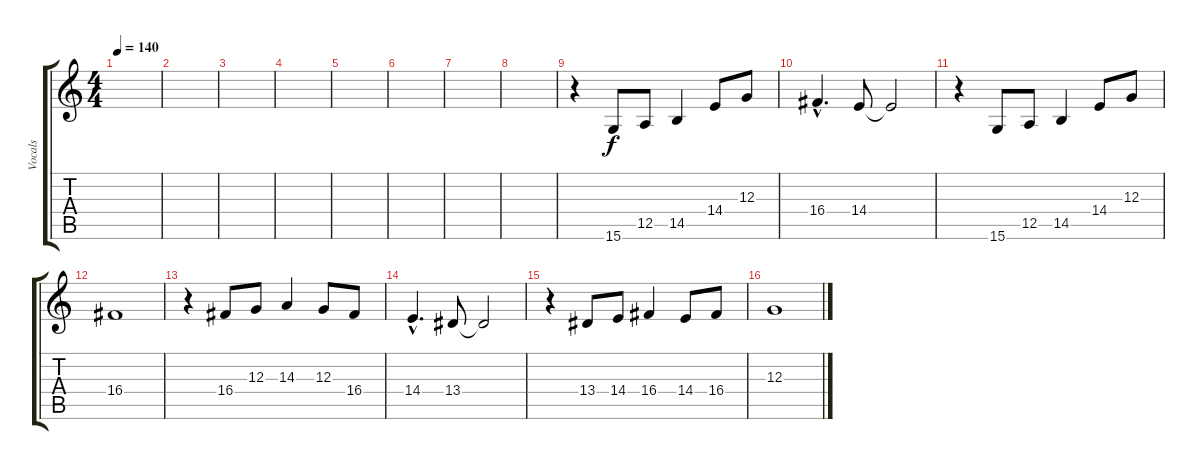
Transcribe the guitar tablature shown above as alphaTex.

\track ("Vocals" "Vocals") {instrument panflute}
\staff {score tabs}
\tuning (E4 B3 G3 D3 A2 E2) {hide}
\ts (4 4)
\tempo 140
\clef g2
\ks c
|
|
|
|
|
|
|
|
r.4 15.6.8 12.5.8 14.5.4 14.4.8 12.3.8 |
16.4{hac}.4{d} 14.4.8 14.4{t}.2 |
r.4 15.6.8 12.5.8 14.5.4 14.4.8 12.3.8 |
16.4.1 |
r.4 16.4.8 12.3.8 14.3.4 12.3.8 16.4.8 |
14.4{hac}.4{d} 13.4.8 13.4{t}.2 |
r.4 13.4.8 14.4.8 16.4.4 14.4.8 16.4.8 |
12.3.1
